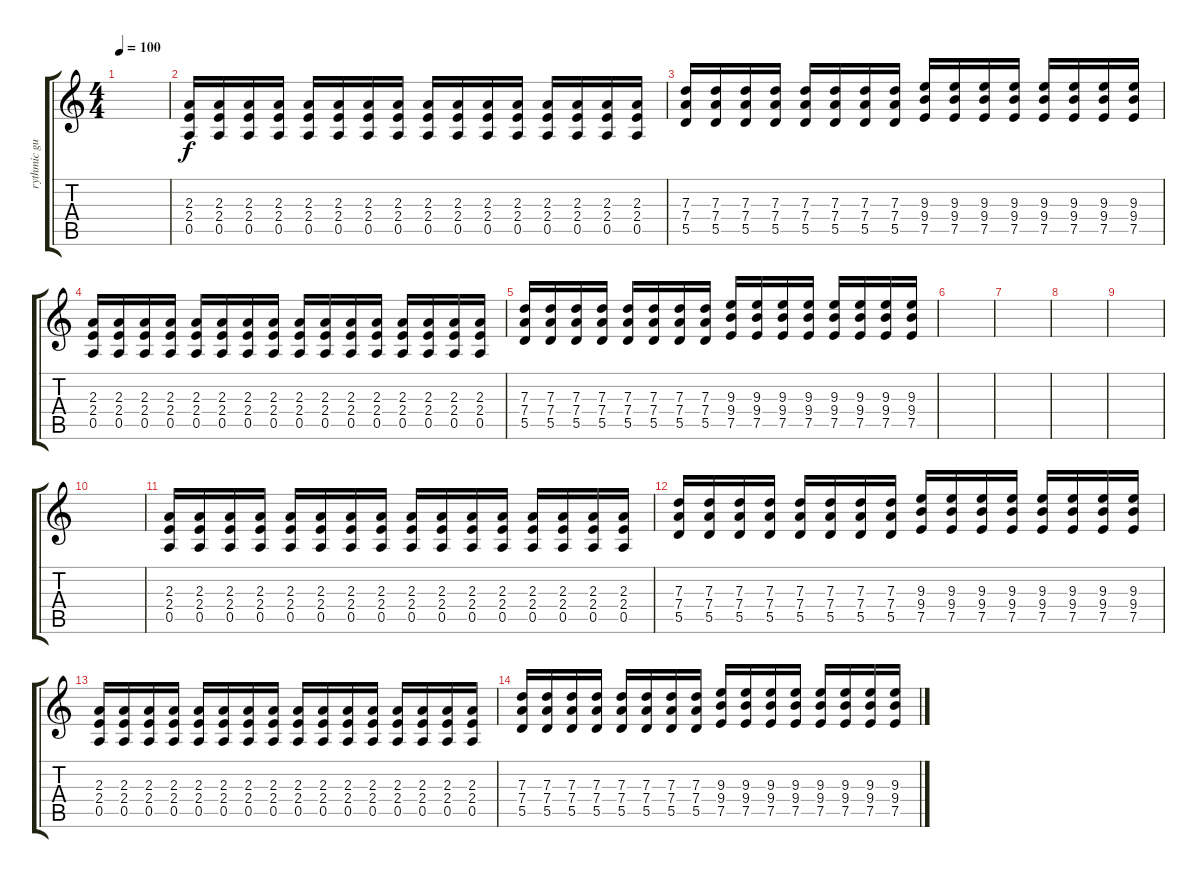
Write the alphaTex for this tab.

\track ("rythmic guitar" "rythmic gu") {instrument overdrivenguitar}
\staff {score tabs}
\tuning (E4 B3 G3 D3 A2 E2) {hide}
\ts (4 4)
\tempo 100
\clef g2
\ks c
|
(2.3 2.4 0.5).16 (2.3 2.4 0.5).16 (2.3 2.4 0.5).16 (2.3 2.4 0.5).16 (2.3 2.4 0.5).16 (2.3 2.4 0.5).16 (2.3 2.4 0.5).16 (2.3 2.4 0.5).16 (2.3 2.4 0.5).16 (2.3 2.4 0.5).16 (2.3 2.4 0.5).16 (2.3 2.4 0.5).16 (2.3 2.4 0.5).16 (2.3 2.4 0.5).16 (2.3 2.4 0.5).16 (2.3 2.4 0.5).16 |
(7.3 7.4 5.5).16 (7.3 7.4 5.5).16 (7.3 7.4 5.5).16 (7.3 7.4 5.5).16 (7.3 7.4 5.5).16 (7.3 7.4 5.5).16 (7.3 7.4 5.5).16 (7.3 7.4 5.5).16 (9.3 9.4 7.5).16 (9.3 9.4 7.5).16 (9.3 9.4 7.5).16 (9.3 9.4 7.5).16 (9.3 9.4 7.5).16 (9.3 9.4 7.5).16 (9.3 9.4 7.5).16 (9.3 9.4 7.5).16 |
(2.3 2.4 0.5).16 (2.3 2.4 0.5).16 (2.3 2.4 0.5).16 (2.3 2.4 0.5).16 (2.3 2.4 0.5).16 (2.3 2.4 0.5).16 (2.3 2.4 0.5).16 (2.3 2.4 0.5).16 (2.3 2.4 0.5).16 (2.3 2.4 0.5).16 (2.3 2.4 0.5).16 (2.3 2.4 0.5).16 (2.3 2.4 0.5).16 (2.3 2.4 0.5).16 (2.3 2.4 0.5).16 (2.3 2.4 0.5).16 |
(7.3 7.4 5.5).16 (7.3 7.4 5.5).16 (7.3 7.4 5.5).16 (7.3 7.4 5.5).16 (7.3 7.4 5.5).16 (7.3 7.4 5.5).16 (7.3 7.4 5.5).16 (7.3 7.4 5.5).16 (9.3 9.4 7.5).16 (9.3 9.4 7.5).16 (9.3 9.4 7.5).16 (9.3 9.4 7.5).16 (9.3 9.4 7.5).16 (9.3 9.4 7.5).16 (9.3 9.4 7.5).16 (9.3 9.4 7.5).16 |
|
|
|
|
|
(2.3 2.4 0.5).16 (2.3 2.4 0.5).16 (2.3 2.4 0.5).16 (2.3 2.4 0.5).16 (2.3 2.4 0.5).16 (2.3 2.4 0.5).16 (2.3 2.4 0.5).16 (2.3 2.4 0.5).16 (2.3 2.4 0.5).16 (2.3 2.4 0.5).16 (2.3 2.4 0.5).16 (2.3 2.4 0.5).16 (2.3 2.4 0.5).16 (2.3 2.4 0.5).16 (2.3 2.4 0.5).16 (2.3 2.4 0.5).16 |
(7.3 7.4 5.5).16 (7.3 7.4 5.5).16 (7.3 7.4 5.5).16 (7.3 7.4 5.5).16 (7.3 7.4 5.5).16 (7.3 7.4 5.5).16 (7.3 7.4 5.5).16 (7.3 7.4 5.5).16 (9.3 9.4 7.5).16 (9.3 9.4 7.5).16 (9.3 9.4 7.5).16 (9.3 9.4 7.5).16 (9.3 9.4 7.5).16 (9.3 9.4 7.5).16 (9.3 9.4 7.5).16 (9.3 9.4 7.5).16 |
(2.3 2.4 0.5).16 (2.3 2.4 0.5).16 (2.3 2.4 0.5).16 (2.3 2.4 0.5).16 (2.3 2.4 0.5).16 (2.3 2.4 0.5).16 (2.3 2.4 0.5).16 (2.3 2.4 0.5).16 (2.3 2.4 0.5).16 (2.3 2.4 0.5).16 (2.3 2.4 0.5).16 (2.3 2.4 0.5).16 (2.3 2.4 0.5).16 (2.3 2.4 0.5).16 (2.3 2.4 0.5).16 (2.3 2.4 0.5).16 |
(7.3 7.4 5.5).16 (7.3 7.4 5.5).16 (7.3 7.4 5.5).16 (7.3 7.4 5.5).16 (7.3 7.4 5.5).16 (7.3 7.4 5.5).16 (7.3 7.4 5.5).16 (7.3 7.4 5.5).16 (9.3 9.4 7.5).16 (9.3 9.4 7.5).16 (9.3 9.4 7.5).16 (9.3 9.4 7.5).16 (9.3 9.4 7.5).16 (9.3 9.4 7.5).16 (9.3 9.4 7.5).16 (9.3 9.4 7.5).16
